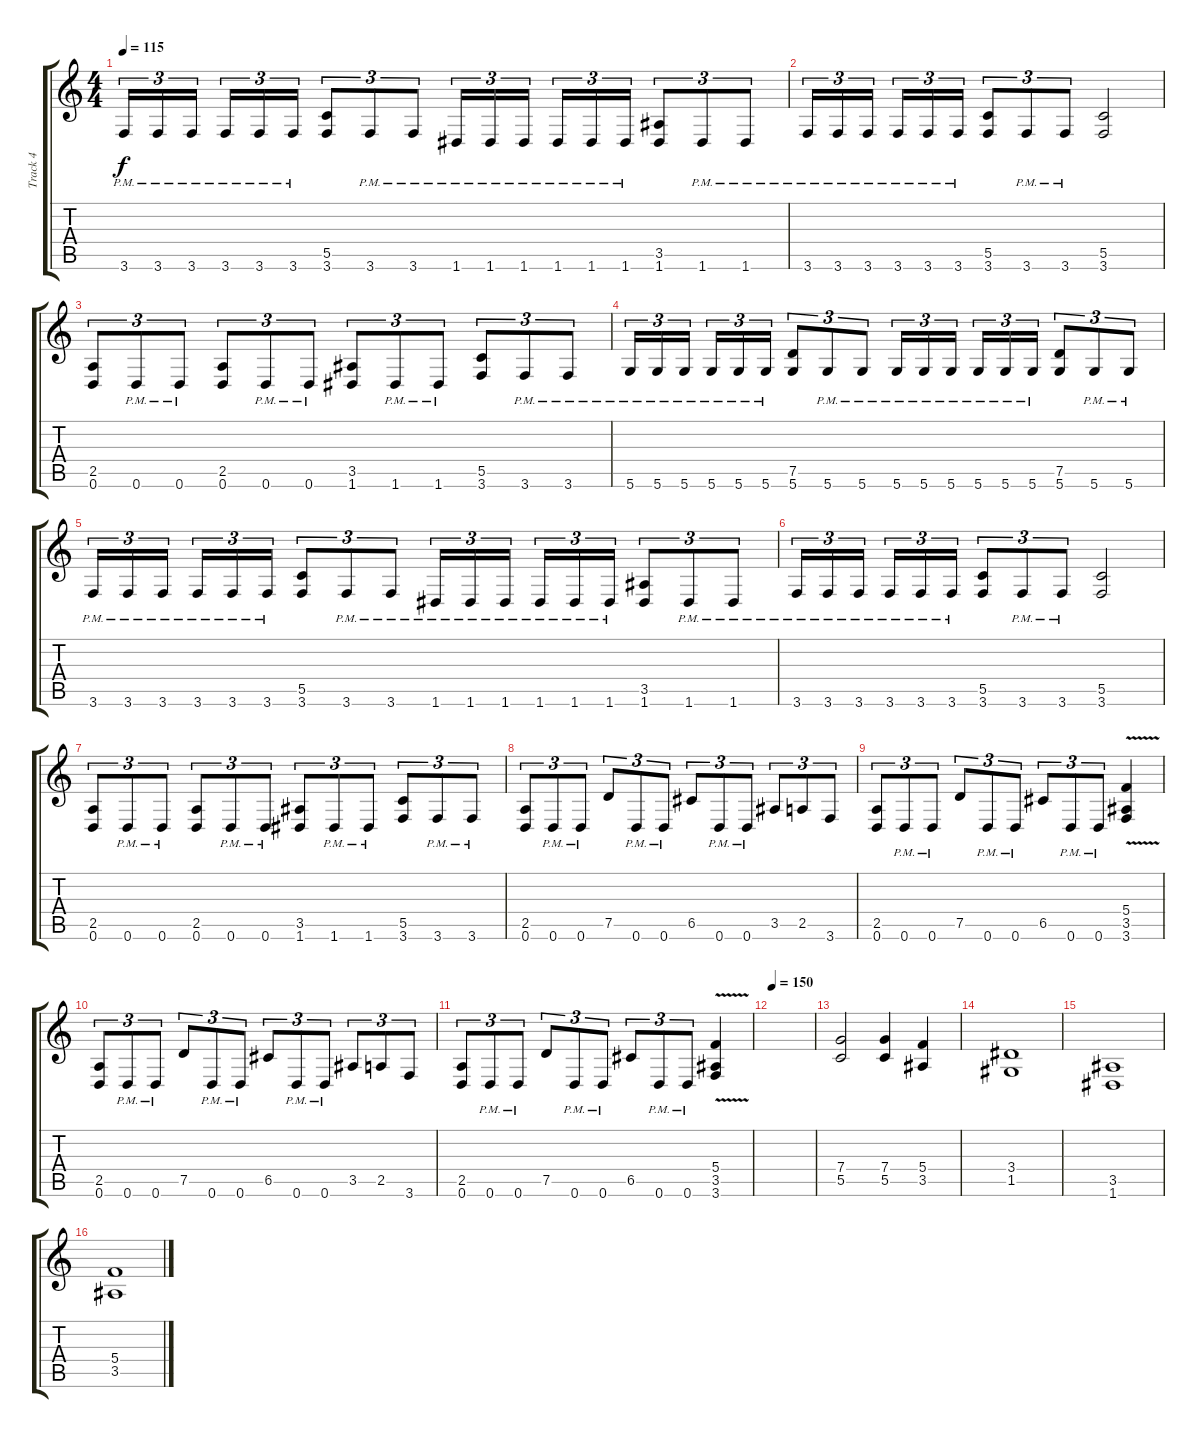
\track ("Track 4" "Track 4") {instrument distortionguitar}
\staff {score tabs}
\tuning (D4 A3 F3 C3 G2 D2) {hide}
\ts (4 4)
\tempo 115
\clef g2
\ks c
3.6{pm}.16{tu (3 2) dy f} 3.6{pm}.16{tu (3 2)} 3.6{pm}.16{tu (3 2) beam splitsecondary} 3.6{pm}.16{tu (3 2)} 3.6{pm}.16{tu (3 2)} 3.6{pm}.16{tu (3 2)} (5.5 3.6).8{tu (3 2)} 3.6{pm}.8{tu (3 2)} 3.6{pm}.8{tu (3 2)} 1.6{pm}.16{tu (3 2)} 1.6{pm}.16{tu (3 2)} 1.6{pm}.16{tu (3 2) beam splitsecondary} 1.6{pm}.16{tu (3 2)} 1.6{pm}.16{tu (3 2)} 1.6{pm}.16{tu (3 2)} (3.5 1.6).8{tu (3 2)} 1.6{pm}.8{tu (3 2)} 1.6{pm}.8{tu (3 2)} |
3.6{pm}.16{tu (3 2)} 3.6{pm}.16{tu (3 2)} 3.6{pm}.16{tu (3 2) beam splitsecondary} 3.6{pm}.16{tu (3 2)} 3.6{pm}.16{tu (3 2)} 3.6{pm}.16{tu (3 2)} (5.5 3.6).8{tu (3 2)} 3.6{pm}.8{tu (3 2)} 3.6{pm}.8{tu (3 2)} (5.5 3.6).2 |
(2.5 0.6).8{tu (3 2)} 0.6{pm}.8{tu (3 2)} 0.6{pm}.8{tu (3 2)} (2.5 0.6).8{tu (3 2)} 0.6{pm}.8{tu (3 2)} 0.6{pm}.8{tu (3 2)} (3.5 1.6).8{tu (3 2)} 1.6{pm}.8{tu (3 2)} 1.6{pm}.8{tu (3 2)} (5.5 3.6).8{tu (3 2)} 3.6{pm}.8{tu (3 2)} 3.6{pm}.8{tu (3 2)} |
5.6{pm}.16{tu (3 2)} 5.6{pm}.16{tu (3 2)} 5.6{pm}.16{tu (3 2) beam splitsecondary} 5.6{pm}.16{tu (3 2)} 5.6{pm}.16{tu (3 2)} 5.6{pm}.16{tu (3 2)} (7.5 5.6).8{tu (3 2)} 5.6{pm}.8{tu (3 2)} 5.6{pm}.8{tu (3 2)} 5.6{pm}.16{tu (3 2)} 5.6{pm}.16{tu (3 2)} 5.6{pm}.16{tu (3 2) beam splitsecondary} 5.6{pm}.16{tu (3 2)} 5.6{pm}.16{tu (3 2)} 5.6{pm}.16{tu (3 2)} (7.5 5.6).8{tu (3 2)} 5.6{pm}.8{tu (3 2)} 5.6{pm}.8{tu (3 2)} |
3.6{pm}.16{tu (3 2)} 3.6{pm}.16{tu (3 2)} 3.6{pm}.16{tu (3 2) beam splitsecondary} 3.6{pm}.16{tu (3 2)} 3.6{pm}.16{tu (3 2)} 3.6{pm}.16{tu (3 2)} (5.5 3.6).8{tu (3 2)} 3.6{pm}.8{tu (3 2)} 3.6{pm}.8{tu (3 2)} 1.6{pm}.16{tu (3 2)} 1.6{pm}.16{tu (3 2)} 1.6{pm}.16{tu (3 2) beam splitsecondary} 1.6{pm}.16{tu (3 2)} 1.6{pm}.16{tu (3 2)} 1.6{pm}.16{tu (3 2)} (3.5 1.6).8{tu (3 2)} 1.6{pm}.8{tu (3 2)} 1.6{pm}.8{tu (3 2)} |
3.6{pm}.16{tu (3 2)} 3.6{pm}.16{tu (3 2)} 3.6{pm}.16{tu (3 2) beam splitsecondary} 3.6{pm}.16{tu (3 2)} 3.6{pm}.16{tu (3 2)} 3.6{pm}.16{tu (3 2)} (5.5 3.6).8{tu (3 2)} 3.6{pm}.8{tu (3 2)} 3.6{pm}.8{tu (3 2)} (5.5 3.6).2 |
(2.5 0.6).8{tu (3 2)} 0.6{pm}.8{tu (3 2)} 0.6{pm}.8{tu (3 2)} (2.5 0.6).8{tu (3 2)} 0.6{pm}.8{tu (3 2)} 0.6{pm}.8{tu (3 2)} (3.5 1.6).8{tu (3 2)} 1.6{pm}.8{tu (3 2)} 1.6{pm}.8{tu (3 2)} (5.5 3.6).8{tu (3 2)} 3.6{pm}.8{tu (3 2)} 3.6{pm}.8{tu (3 2)} |
(2.5 0.6).8{tu (3 2)} 0.6{pm}.8{tu (3 2)} 0.6{pm}.8{tu (3 2)} 7.5.8{tu (3 2)} 0.6{pm}.8{tu (3 2)} 0.6{pm}.8{tu (3 2)} 6.5.8{tu (3 2)} 0.6{pm}.8{tu (3 2)} 0.6{pm}.8{tu (3 2)} 3.5.8{tu (3 2)} 2.5.8{tu (3 2)} 3.6.8{tu (3 2)} |
(2.5 0.6).8{tu (3 2)} 0.6{pm}.8{tu (3 2)} 0.6{pm}.8{tu (3 2)} 7.5.8{tu (3 2)} 0.6{pm}.8{tu (3 2)} 0.6{pm}.8{tu (3 2)} 6.5.8{tu (3 2)} 0.6{pm}.8{tu (3 2)} 0.6{pm}.8{tu (3 2)} (5.4{v} 3.5{v} 3.6).4 |
(2.5 0.6).8{tu (3 2)} 0.6{pm}.8{tu (3 2)} 0.6{pm}.8{tu (3 2)} 7.5.8{tu (3 2)} 0.6{pm}.8{tu (3 2)} 0.6{pm}.8{tu (3 2)} 6.5.8{tu (3 2)} 0.6{pm}.8{tu (3 2)} 0.6{pm}.8{tu (3 2)} 3.5.8{tu (3 2)} 2.5.8{tu (3 2)} 3.6.8{tu (3 2)} |
(2.5 0.6).8{tu (3 2)} 0.6{pm}.8{tu (3 2)} 0.6{pm}.8{tu (3 2)} 7.5.8{tu (3 2)} 0.6{pm}.8{tu (3 2)} 0.6{pm}.8{tu (3 2)} 6.5.8{tu (3 2)} 0.6{pm}.8{tu (3 2)} 0.6{pm}.8{tu (3 2)} (5.4{v} 3.5{v} 3.6).4 |
\tempo 150
|
(7.4 5.5).2 (7.4 5.5).4 (5.4 3.5).4 |
(3.4 1.5).1 |
(3.5 1.6).1 |
(5.4 3.5).1
